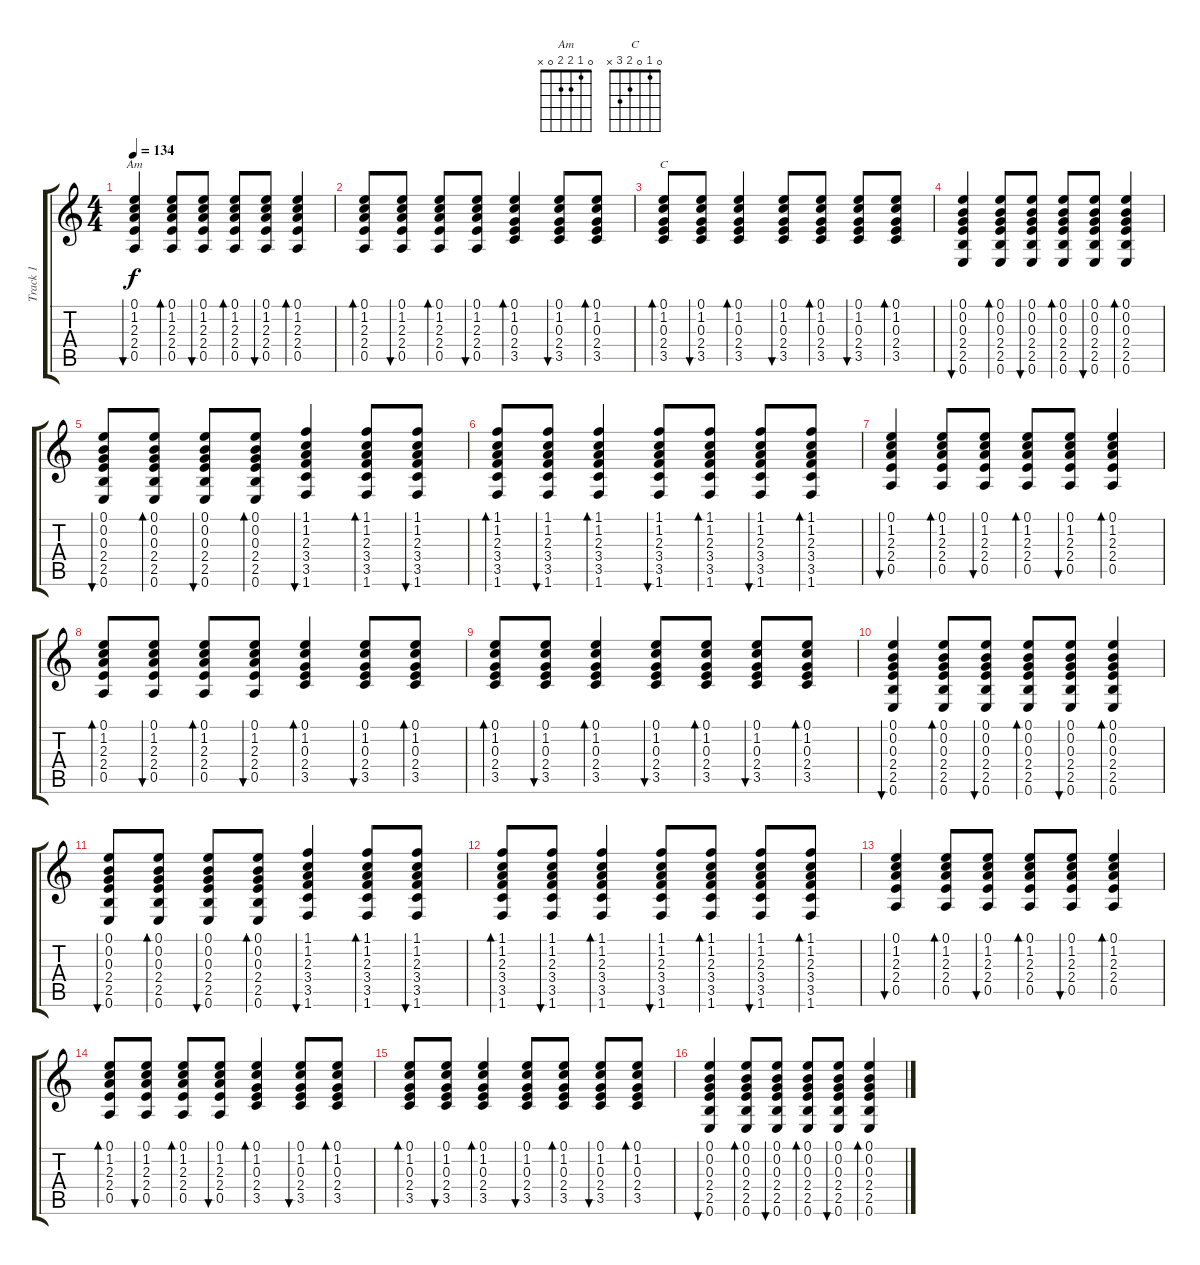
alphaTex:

\track ("Track 1" "Track 1") {instrument acousticguitarsteel}
\staff {score tabs}
\tuning (E4 B3 G3 D3 A2 E2) {hide}
\chord ("Am" 0 1 2 2 0 x)
\chord ("C" 0 1 0 2 3 x)
\ts (4 4)
\tempo 134
\clef g2
\ks c
(0.1 1.2 2.3 2.4 0.5).4{bu 30 ch "Am" dy f} (0.1 1.2 2.3 2.4 0.5).8{bd 30} (0.1 1.2 2.3 2.4 0.5).8{bu 30} (0.1 1.2 2.3 2.4 0.5).8{bd 30} (0.1 1.2 2.3 2.4 0.5).8{bu 30} (0.1 1.2 2.3 2.4 0.5).4{bd 30} |
(0.1 1.2 2.3 2.4 0.5).8{bd 30} (0.1 1.2 2.3 2.4 0.5).8{bu 30} (0.1 1.2 2.3 2.4 0.5).8{bd 30} (0.1 1.2 2.3 2.4 0.5).8{bu 30} (0.1 1.2 0.3 2.4 3.5).4{bd 30} (0.1 1.2 0.3 2.4 3.5).8{bu 30} (0.1 1.2 0.3 2.4 3.5).8{bd 30} |
(0.1 1.2 0.3 2.4 3.5).8{bd 30 ch "C"} (0.1 1.2 0.3 2.4 3.5).8{bu 30} (0.1 1.2 0.3 2.4 3.5).4{bd 30} (0.1 1.2 0.3 2.4 3.5).8{bu 30} (0.1 1.2 0.3 2.4 3.5).8{bd 30} (0.1 1.2 0.3 2.4 3.5).8{bu 30} (0.1 1.2 0.3 2.4 3.5).8{bd 30} |
(0.1 0.2 0.3 2.4 2.5 0.6).4{bu 30} (0.1 0.2 0.3 2.4 2.5 0.6).8{bd 30} (0.1 0.2 0.3 2.4 2.5 0.6).8{bu 30} (0.1 0.2 0.3 2.4 2.5 0.6).8{bd 30} (0.1 0.2 0.3 2.4 2.5 0.6).8{bu 30} (0.1 0.2 0.3 2.4 2.5 0.6).4{bd 30} |
(0.1 0.2 0.3 2.4 2.5 0.6).8{bu 30} (0.1 0.2 0.3 2.4 2.5 0.6).8{bd 30} (0.1 0.2 0.3 2.4 2.5 0.6).8{bu 30} (0.1 0.2 0.3 2.4 2.5 0.6).8{bd 30} (1.1 1.2 2.3 3.4 3.5 1.6).4{bu 30} (1.1 1.2 2.3 3.4 3.5 1.6).8{bd 30} (1.1 1.2 2.3 3.4 3.5 1.6).8{bu 30} |
(1.1 1.2 2.3 3.4 3.5 1.6).8{bd 30} (1.1 1.2 2.3 3.4 3.5 1.6).8{bu 30} (1.1 1.2 2.3 3.4 3.5 1.6).4{bd 30} (1.1 1.2 2.3 3.4 3.5 1.6).8{bu 30} (1.1 1.2 2.3 3.4 3.5 1.6).8{bd 30} (1.1 1.2 2.3 3.4 3.5 1.6).8{bu 30} (1.1 1.2 2.3 3.4 3.5 1.6).8{bd 30} |
(0.1 1.2 2.3 2.4 0.5).4{bu 30} (0.1 1.2 2.3 2.4 0.5).8{bd 30} (0.1 1.2 2.3 2.4 0.5).8{bu 30} (0.1 1.2 2.3 2.4 0.5).8{bd 30} (0.1 1.2 2.3 2.4 0.5).8{bu 30} (0.1 1.2 2.3 2.4 0.5).4{bd 30} |
(0.1 1.2 2.3 2.4 0.5).8{bd 30} (0.1 1.2 2.3 2.4 0.5).8{bu 30} (0.1 1.2 2.3 2.4 0.5).8{bd 30} (0.1 1.2 2.3 2.4 0.5).8{bu 30} (0.1 1.2 0.3 2.4 3.5).4{bd 30} (0.1 1.2 0.3 2.4 3.5).8{bu 30} (0.1 1.2 0.3 2.4 3.5).8{bd 30} |
(0.1 1.2 0.3 2.4 3.5).8{bd 30} (0.1 1.2 0.3 2.4 3.5).8{bu 30} (0.1 1.2 0.3 2.4 3.5).4{bd 30} (0.1 1.2 0.3 2.4 3.5).8{bu 30} (0.1 1.2 0.3 2.4 3.5).8{bd 30} (0.1 1.2 0.3 2.4 3.5).8{bu 30} (0.1 1.2 0.3 2.4 3.5).8{bd 30} |
(0.1 0.2 0.3 2.4 2.5 0.6).4{bu 30} (0.1 0.2 0.3 2.4 2.5 0.6).8{bd 30} (0.1 0.2 0.3 2.4 2.5 0.6).8{bu 30} (0.1 0.2 0.3 2.4 2.5 0.6).8{bd 30} (0.1 0.2 0.3 2.4 2.5 0.6).8{bu 30} (0.1 0.2 0.3 2.4 2.5 0.6).4{bd 30} |
(0.1 0.2 0.3 2.4 2.5 0.6).8{bu 30} (0.1 0.2 0.3 2.4 2.5 0.6).8{bd 30} (0.1 0.2 0.3 2.4 2.5 0.6).8{bu 30} (0.1 0.2 0.3 2.4 2.5 0.6).8{bd 30} (1.1 1.2 2.3 3.4 3.5 1.6).4{bu 30} (1.1 1.2 2.3 3.4 3.5 1.6).8{bd 30} (1.1 1.2 2.3 3.4 3.5 1.6).8{bu 30} |
(1.1 1.2 2.3 3.4 3.5 1.6).8{bd 30} (1.1 1.2 2.3 3.4 3.5 1.6).8{bu 30} (1.1 1.2 2.3 3.4 3.5 1.6).4{bd 30} (1.1 1.2 2.3 3.4 3.5 1.6).8{bu 30} (1.1 1.2 2.3 3.4 3.5 1.6).8{bd 30} (1.1 1.2 2.3 3.4 3.5 1.6).8{bu 30} (1.1 1.2 2.3 3.4 3.5 1.6).8{bd 30} |
(0.1 1.2 2.3 2.4 0.5).4{bu 30} (0.1 1.2 2.3 2.4 0.5).8{bd 30} (0.1 1.2 2.3 2.4 0.5).8{bu 30} (0.1 1.2 2.3 2.4 0.5).8{bd 30} (0.1 1.2 2.3 2.4 0.5).8{bu 30} (0.1 1.2 2.3 2.4 0.5).4{bd 30} |
(0.1 1.2 2.3 2.4 0.5).8{bd 30} (0.1 1.2 2.3 2.4 0.5).8{bu 30} (0.1 1.2 2.3 2.4 0.5).8{bd 30} (0.1 1.2 2.3 2.4 0.5).8{bu 30} (0.1 1.2 0.3 2.4 3.5).4{bd 30} (0.1 1.2 0.3 2.4 3.5).8{bu 30} (0.1 1.2 0.3 2.4 3.5).8{bd 30} |
(0.1 1.2 0.3 2.4 3.5).8{bd 30} (0.1 1.2 0.3 2.4 3.5).8{bu 30} (0.1 1.2 0.3 2.4 3.5).4{bd 30} (0.1 1.2 0.3 2.4 3.5).8{bu 30} (0.1 1.2 0.3 2.4 3.5).8{bd 30} (0.1 1.2 0.3 2.4 3.5).8{bu 30} (0.1 1.2 0.3 2.4 3.5).8{bd 30} |
(0.1 0.2 0.3 2.4 2.5 0.6).4{bu 30} (0.1 0.2 0.3 2.4 2.5 0.6).8{bd 30} (0.1 0.2 0.3 2.4 2.5 0.6).8{bu 30} (0.1 0.2 0.3 2.4 2.5 0.6).8{bd 30} (0.1 0.2 0.3 2.4 2.5 0.6).8{bu 30} (0.1 0.2 0.3 2.4 2.5 0.6).4{bd 30}
